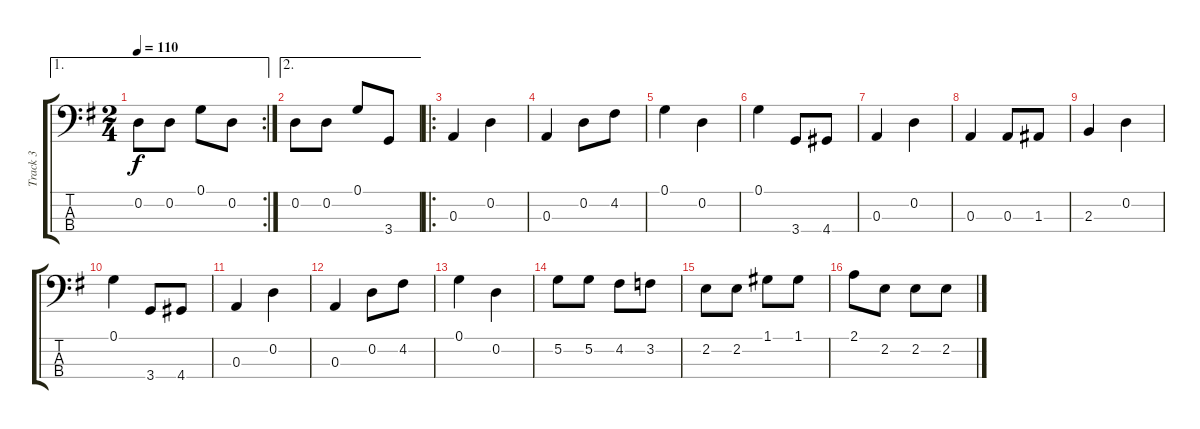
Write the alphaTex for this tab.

\track ("Track 3" "Track 3") {instrument electricbassfinger}
\staff {score tabs}
\tuning (G2 D2 A1 E1) {hide}
\ae 1
\rc 2
\ts (2 4)
\tempo 110
\clef f4
\ks g
0.2.8{dy f} 0.2.8 0.1.8 0.2.8 |
\ae 2
0.2.8 0.2.8 0.1.8 3.4.8 |
\ro
0.3.4 0.2.4 |
0.3.4 0.2.8 4.2.8 |
0.1.4 0.2.4 |
0.1.4 3.4.8 4.4.8 |
0.3.4 0.2.4 |
0.3.4 0.3.8 1.3.8 |
2.3.4 0.2.4 |
0.1.4 3.4.8 4.4.8 |
0.3.4 0.2.4 |
0.3.4 0.2.8 4.2.8 |
0.1.4 0.2.4 |
5.2.8 5.2.8 4.2.8 3.2.8 |
2.2.8 2.2.8 1.1.8 1.1.8 |
2.1.8 2.2.8 2.2.8 2.2.8
